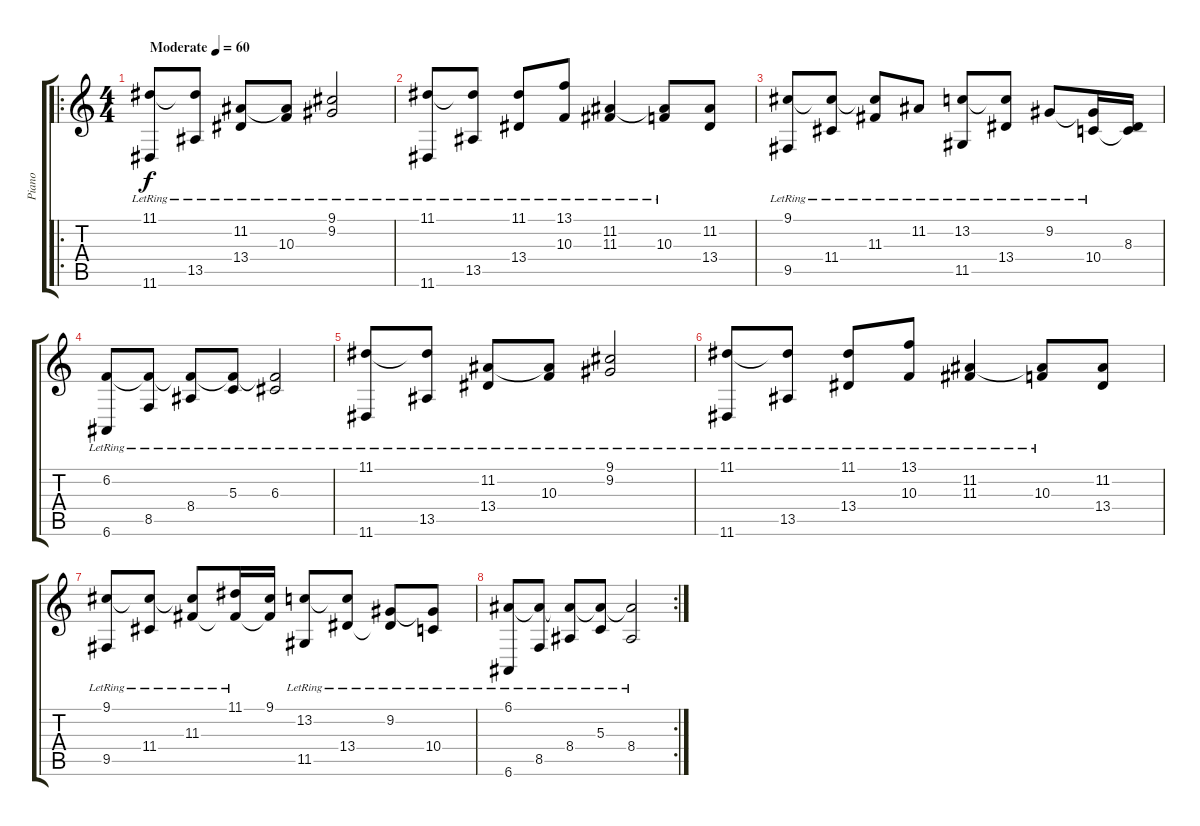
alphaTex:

\track ("Piano" "Piano") {instrument electricpiano1}
\staff {score tabs}
\tuning (E4 B3 G3 D3 A2 E2) {hide}
\ro
\ts (4 4)
\tempo (60 "Moderate")
\clef g2
\ks c
(11.1{lr} 11.6{lr}).8{dy f instrument electricpiano1} (11.1{t} 13.5{lr}).8 (11.2{lr} 13.4{lr}).8 (11.2{t} 10.3{lr}).8 (9.1{lr} 9.2{lr}).2 |
(11.1{lr} 11.6{lr}).8 (11.1{t} 13.5{lr}).8 (11.1{lr} 13.4{lr}).8 (13.1{lr} 10.3{lr}).8 (11.2{lr} 11.3{lr}).4 (11.2{t} 10.3{lr}).8 (11.2 13.4).8 |
(9.1 9.5{lr}).8 (9.1{t} 11.4{lr}).8 (9.1{t} 11.3{lr}).8 11.2{lr}.8 (13.2 11.5{lr}).8 (13.2{t} 13.4{lr}).8 9.2{lr}.8 (9.2{t} 10.4{lr}).16 (8.3 10.4{t}).16 |
(6.2 6.6{lr}).8 (6.2{t} 8.5{lr}).8 (6.2{t} 8.4{lr}).8 (6.2{t} 5.3{lr}).8 (6.2{t} 6.3{lr}).2 |
(11.1{lr} 11.6{lr}).8 (11.1{t} 13.5{lr}).8 (11.2{lr} 13.4{lr}).8 (11.2{t} 10.3{lr}).8 (9.1{lr} 9.2{lr}).2 |
(11.1{lr} 11.6{lr}).8 (11.1{t} 13.5{lr}).8 (11.1{lr} 13.4{lr}).8 (13.1{lr} 10.3{lr}).8 (11.2{lr} 11.3{lr}).4 (11.2{t} 10.3{lr}).8 (11.2 13.4).8 |
(9.1{lr} 9.5{lr}).8 (9.1{t} 11.4{lr}).8 (9.1{t} 11.3{lr}).8 (11.1{lr} 11.3{t}).16 (9.1 11.3{t}).16 (13.2{lr} 11.5{lr}).8 (13.2{t} 13.4{lr}).8 (9.2{lr} 13.4{t}).8 (9.2{t} 10.4{lr}).8 |
\rc 2
(6.1 6.6{lr}).8 (6.1{t} 8.5{lr}).8 (6.1{t} 8.4{lr}).8 (6.1{t} 5.3{lr}).8 (6.1{t} 8.4{lr}).2
